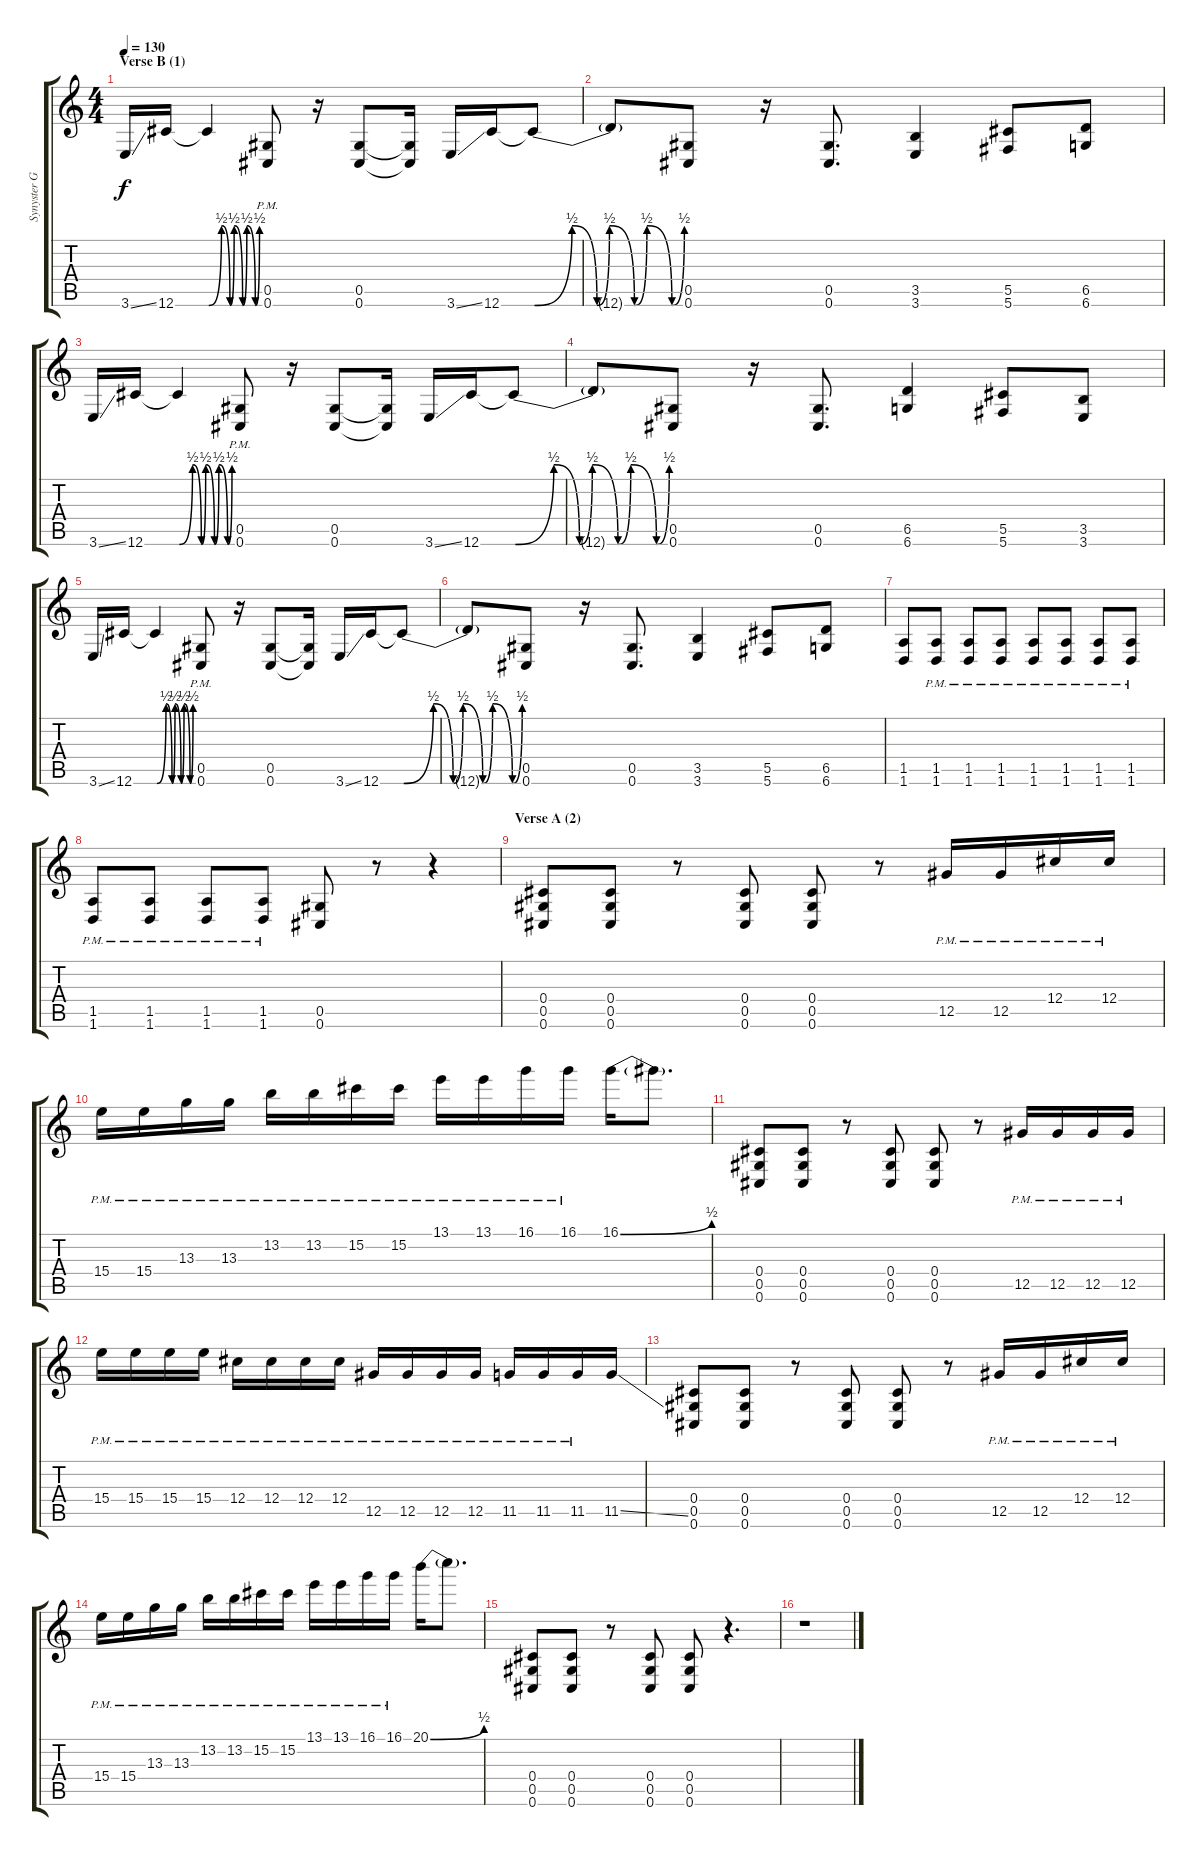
\track ("Synyster Gates (Lead)" "Synyster G") {instrument distortionguitar}
\staff {score tabs}
\tuning (Eb4 Bb3 Gb3 Db3 Ab2 Db2) {hide}
\ts (4 4)
\section ("" "Verse B (1)")
\tempo 130
\clef g2
\ks c
3.6{ss}.16{dy f} 12.6.16 12.6{be (custom 0 0 15 2 25 0 30 2 40 0 45 2 55 0 60 2) t}.4 (0.5{pm} 0.6{pm}).8 r.16 (0.5 0.6).8 (0.5{t} 0.6{t}).16 3.6{ss}.16 12.6.16 12.6{be (custom 0 0 15 2 25 0 30 2 40 0 45 2 55 0 60 2) t}.8 |
12.6{t}.8 (0.5 0.6).8 r.16 (0.5 0.6).8{d} (3.5 3.6).4 (5.5 5.6).8 (6.5 6.6).8 |
3.6{ss}.16 12.6.16 12.6{be (custom 0 0 15 2 25 0 30 2 40 0 45 2 55 0 60 2) t}.4 (0.5{pm} 0.6{pm}).8 r.16 (0.5 0.6).8 (0.5{t} 0.6{t}).16 3.6{ss}.16 12.6.16 12.6{be (custom 0 0 15 2 25 0 30 2 40 0 45 2 55 0 60 2) t}.8 |
12.6{t}.8 (0.5 0.6).8 r.16 (0.5 0.6).8{d} (6.5 6.6).4 (5.5 5.6).8 (3.5 3.6).8 |
3.6{ss}.16 12.6.16 12.6{be (custom 0 0 15 2 25 0 30 2 40 0 45 2 55 0 60 2) t}.4 (0.5{pm} 0.6{pm}).8 r.16 (0.5 0.6).8 (0.5{t} 0.6{t}).16 3.6{ss}.16 12.6.16 12.6{be (custom 0 0 15 2 25 0 30 2 40 0 45 2 55 0 60 2) t}.8 |
12.6{t}.8 (0.5 0.6).8 r.16 (0.5 0.6).8{d} (3.5 3.6).4 (5.5 5.6).8 (6.5 6.6).8 |
(1.5 1.6).8 (1.5{pm} 1.6{pm}).8 (1.5{pm} 1.6{pm}).8 (1.5{pm} 1.6{pm}).8 (1.5{pm} 1.6{pm}).8 (1.5{pm} 1.6{pm}).8 (1.5{pm} 1.6{pm}).8 (1.5{pm} 1.6{pm}).8 |
(1.5{pm} 1.6{pm}).8 (1.5{pm} 1.6{pm}).8 (1.5{pm} 1.6{pm}).8 (1.5{pm} 1.6{pm}).8 (0.5 0.6).8 r.8 r.4 |
\section ("" "Verse A (2)")
(0.4 0.5 0.6).8 (0.4 0.5 0.6).8 r.8 (0.4 0.5 0.6).8 (0.4 0.5 0.6).8 r.8 12.5{pm}.16 12.5{pm}.16 12.4{pm}.16 12.4{pm}.16 |
15.4{pm}.16 15.4{pm}.16 13.3{pm}.16 13.3{pm}.16 13.2{pm}.16 13.2{pm}.16 15.2{pm}.16 15.2{pm}.16 13.1{pm}.16 13.1{pm}.16 16.1{pm}.16 16.1{pm}.16 16.1{be (bend 0 0 60 2)}.16 16.1{t}.8{d} |
(0.4 0.5 0.6).8 (0.4 0.5 0.6).8 r.8 (0.4 0.5 0.6).8 (0.4 0.5 0.6).8 r.8 12.5{pm}.16 12.5{pm}.16 12.5{pm}.16 12.5{pm}.16 |
15.4{pm}.16 15.4{pm}.16 15.4{pm}.16 15.4{pm}.16 12.4{pm}.16 12.4{pm}.16 12.4{pm}.16 12.4{pm}.16 12.5{pm}.16 12.5{pm}.16 12.5{pm}.16 12.5{pm}.16 11.5{pm}.16 11.5{pm}.16 11.5{pm}.16 11.5{ss}.16 |
(0.4 0.5 0.6).8 (0.4 0.5 0.6).8 r.8 (0.4 0.5 0.6).8 (0.4 0.5 0.6).8 r.8 12.5{pm}.16 12.5{pm}.16 12.4{pm}.16 12.4{pm}.16 |
15.4{pm}.16 15.4{pm}.16 13.3{pm}.16 13.3{pm}.16 13.2{pm}.16 13.2{pm}.16 15.2{pm}.16 15.2{pm}.16 13.1{pm}.16 13.1{pm}.16 16.1{pm}.16 16.1{pm}.16 20.1{be (bend 0 0 60 2)}.16 20.1{t}.8{d} |
(0.4 0.5 0.6).8 (0.4 0.5 0.6).8 r.8 (0.4 0.5 0.6).8 (0.4 0.5 0.6).8 r.4{d} |
r.1
